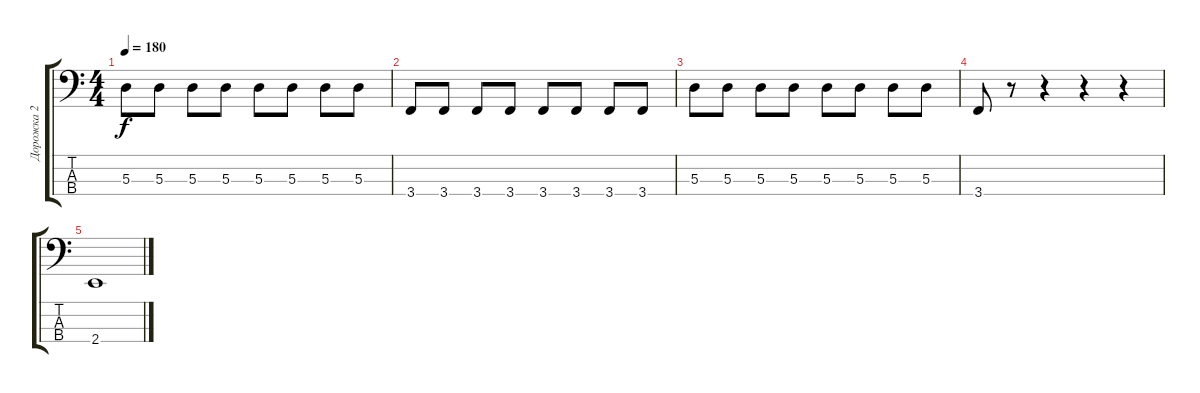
\track ("Дорожка 2" "Дорожка 2") {instrument electricbasspick}
\staff {score tabs}
\tuning (G2 D2 A1 D1) {hide}
\ts (4 4)
\tempo 180
\clef f4
\ks c
5.3.8{dy f} 5.3.8 5.3.8 5.3.8 5.3.8 5.3.8 5.3.8 5.3.8 |
3.4.8 3.4.8 3.4.8 3.4.8 3.4.8 3.4.8 3.4.8 3.4.8 |
5.3.8 5.3.8 5.3.8 5.3.8 5.3.8 5.3.8 5.3.8 5.3.8 |
3.4.8 r.8 r.4 r.4 r.4 |
2.4.1
